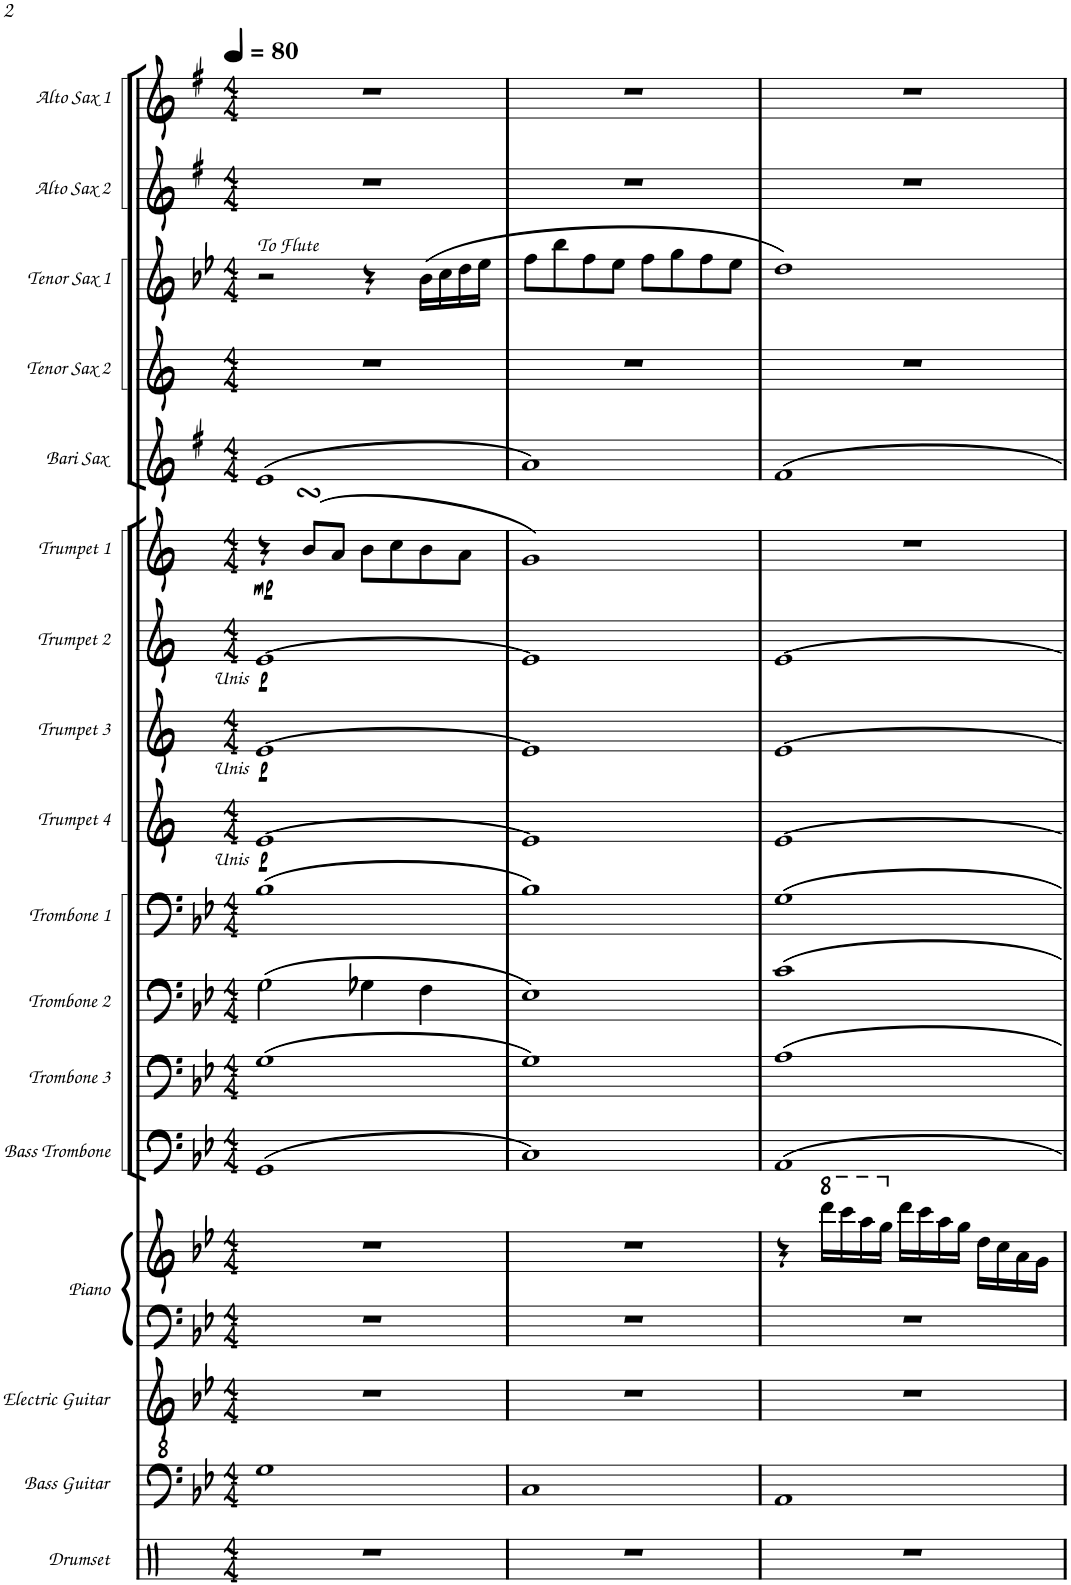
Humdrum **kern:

**kern	**kern	**kern	**kern	**kern	**kern	**kern	**kern	**kern	**kern	**dynam	**kern	**dynam	**kern	**dynam	**kern	**dynam	**kern	**kern	**kern	**kern	**kern
*part17	*part16	*part15	*part14	*part14	*part13	*part12	*part11	*part10	*part9	*part9	*part8	*part8	*part7	*part7	*part6	*part6	*part5	*part4	*part3	*part2	*part1
*staff18	*staff17	*staff16	*staff15	*staff14	*staff13	*staff12	*staff11	*staff10	*staff9	*staff9	*staff8	*staff8	*staff7	*staff7	*staff6	*staff6	*staff5	*staff4	*staff3	*staff2	*staff1
*I"Drumset	*I"Bass Guitar	*I"Electric Guitar	*I"Piano	*	*I"Bass Trombone	*I"Trombone 3	*I"Trombone 2	*I"Trombone 1	*I"Trumpet 4	*	*I"Trumpet 3	*	*I"Trumpet 2	*	*I"Trumpet 1	*	*I"Bari Sax	*I"Tenor Sax 2	*I"Tenor Sax 1	*I"Alto Sax 2	*I"Alto Sax 1
*I'D. Set	*I'B Guit	*I'El Guit.	*I'Pno	*	*I'Bass Tbn	*I'Tbn. 3	*I'Tbn. 2	*I'Tbn 1	*I'Tpt 4	*	*I'Tpt 3	*	*I'Tpt 2	*	*I'Tpt 1	*	*I'Bari Sax	*I'Tenor Sax 2	*I'Tenor Sax 1	*I'Alto Sax 2	*I'Alto Sax 1
*clefX	*clefF4	*clefGv2	*clefF4	*clefG2	*clefF4	*clefF4	*clefF4	*clefF4	*clefG2	*	*clefG2	*	*clefG2	*	*clefG2	*	*clefG2	*clefG2	*clefG2	*clefG2	*clefG2
*	*Trd7c12	*	*	*	*	*	*	*	*Trd1c2	*	*Trd1c2	*	*Trd1c2	*	*Trd1c2	*	*Trd12c21	*Trd8c14	*Trd8c14	*Trd5c9	*Trd5c9
*k[]	*k[b-e-]	*k[b-e-]	*k[b-e-]	*k[b-e-]	*k[b-e-]	*k[b-e-]	*k[b-e-]	*k[b-e-]	*k[]	*	*k[]	*	*k[]	*	*k[]	*	*k[f#]	*k[]	*k[b-e-]	*k[f#]	*k[f#]
*M4/4	*M4/4	*M4/4	*M4/4	*M4/4	*M4/4	*M4/4	*M4/4	*M4/4	*M4/4	*	*M4/4	*	*M4/4	*	*M4/4	*	*M4/4	*M4/4	*M4/4	*M4/4	*M4/4
*MM80	*MM80	*MM80	*MM80	*MM80	*MM80	*MM80	*MM80	*MM80	*MM80	*	*MM80	*	*MM80	*	*MM80	*	*MM80	*MM80	*MM80	*MM80	*MM80
=1	=1	=1	=1	=1	=1	=1	=1	=1	=1	=1	=1	=1	=1	=1	=1	=1	=1	=1	=1	=1	=1
!	!	!	!	!	!	!	!	!	!	!	!	!	!	!	!	!	!	!	!LO:TX:a:B:t=To Flute	!	!
!	!	!	!	!	!	!	!	!	!	!	!	!	!LO:TX:b:t=Unis	!	!	!	!	!	!	!	!
!	!	!	!	!	!	!	!	!	!	!	!LO:TX:b:t=Unis	!	!	!	!	!	!	!	!	!	!
!	!	!	!	!	!	!	!	!	!LO:TX:b:t=Unis	!	!	!	!	!	!	!	!	!	!	!	!
!	!	!	!	!	!	!	!	!	!	!LO:DY:b	!	!LO:DY:b	!	!LO:DY:b	!	!LO:DY:b	!	!	!	!	!
1r	1G	1r	1r	1r	(>1GG	(>1G	(>2G\	(>1B-	[>1e	p	[>1e	p	[>1e	p	4r	mp	(>1e	1r	2r	1r	1r
.	.	.	.	.	.	.	.	.	.	.	.	.	.	.	(8bsSsS/L	.	.	.	.	.	.
.	.	.	.	.	.	.	.	.	.	.	.	.	.	.	8a/J	.	.	.	.	.	.
.	.	.	.	.	.	.	4G-X\	.	.	.	.	.	.	.	8b\L	.	.	.	4r	.	.
.	.	.	.	.	.	.	.	.	.	.	.	.	.	.	8cc\	.	.	.	.	.	.
.	.	.	.	.	.	.	4F\	.	.	.	.	.	.	.	8b\	.	.	.	(16b-\LL	.	.
.	.	.	.	.	.	.	.	.	.	.	.	.	.	.	.	.	.	.	16cc\	.	.
.	.	.	.	.	.	.	.	.	.	.	.	.	.	.	8a\J	.	.	.	16dd\	.	.
.	.	.	.	.	.	.	.	.	.	.	.	.	.	.	.	.	.	.	16ee-\JJ	.	.
=2	=2	=2	=2	=2	=2	=2	=2	=2	=2	=2	=2	=2	=2	=2	=2	=2	=2	=2	=2	=2	=2
1r	1C	1r	1r	1r	1C)	1G)	1E-)	1B-)	1e]	.	1e]	.	1e]	.	1g)	.	1a)	1r	8ff\L	1r	1r
.	.	.	.	.	.	.	.	.	.	.	.	.	.	.	.	.	.	.	8bb-\	.	.
.	.	.	.	.	.	.	.	.	.	.	.	.	.	.	.	.	.	.	8ff\	.	.
.	.	.	.	.	.	.	.	.	.	.	.	.	.	.	.	.	.	.	8ee-\J	.	.
.	.	.	.	.	.	.	.	.	.	.	.	.	.	.	.	.	.	.	8ff\L	.	.
.	.	.	.	.	.	.	.	.	.	.	.	.	.	.	.	.	.	.	8gg\	.	.
.	.	.	.	.	.	.	.	.	.	.	.	.	.	.	.	.	.	.	8ff\	.	.
.	.	.	.	.	.	.	.	.	.	.	.	.	.	.	.	.	.	.	8ee-\J	.	.
=3	=3	=3	=3	=3	=3	=3	=3	=3	=3	=3	=3	=3	=3	=3	=3	=3	=3	=3	=3	=3	=3
1r	1AA	1r	1r	4r	1AA	1A	1c	1G	[>1e	.	[>1e	.	[>1e	.	1r	.	1f#	1r	1dd)	1r	1r
*	*	*	*	*8va	*	*	*	*	*	*	*	*	*	*	*	*	*	*	*	*	*
.	.	.	.	16dddd\LL	.	.	.	.	.	.	.	.	.	.	.	.	.	.	.	.	.
.	.	.	.	16cccc\	.	.	.	.	.	.	.	.	.	.	.	.	.	.	.	.	.
.	.	.	.	16aaa\	.	.	.	.	.	.	.	.	.	.	.	.	.	.	.	.	.
.	.	.	.	16ggg\JJ	.	.	.	.	.	.	.	.	.	.	.	.	.	.	.	.	.
*	*	*	*	*X8va	*	*	*	*	*	*	*	*	*	*	*	*	*	*	*	*	*
.	.	.	.	16ddd\LL	.	.	.	.	.	.	.	.	.	.	.	.	.	.	.	.	.
.	.	.	.	16ccc\	.	.	.	.	.	.	.	.	.	.	.	.	.	.	.	.	.
.	.	.	.	16aa\	.	.	.	.	.	.	.	.	.	.	.	.	.	.	.	.	.
.	.	.	.	16gg\JJ	.	.	.	.	.	.	.	.	.	.	.	.	.	.	.	.	.
.	.	.	.	16dd\LL	.	.	.	.	.	.	.	.	.	.	.	.	.	.	.	.	.
.	.	.	.	16cc\	.	.	.	.	.	.	.	.	.	.	.	.	.	.	.	.	.
.	.	.	.	16a\	.	.	.	.	.	.	.	.	.	.	.	.	.	.	.	.	.
.	.	.	.	16g\JJ	.	.	.	.	.	.	.	.	.	.	.	.	.	.	.	.	.
=	=	=	=	=	=	=	=	=	=	=	=	=	=	=	=	=	=	=	=	=	=
*-	*-	*-	*-	*-	*-	*-	*-	*-	*-	*-	*-	*-	*-	*-	*-	*-	*-	*-	*-	*-	*-
